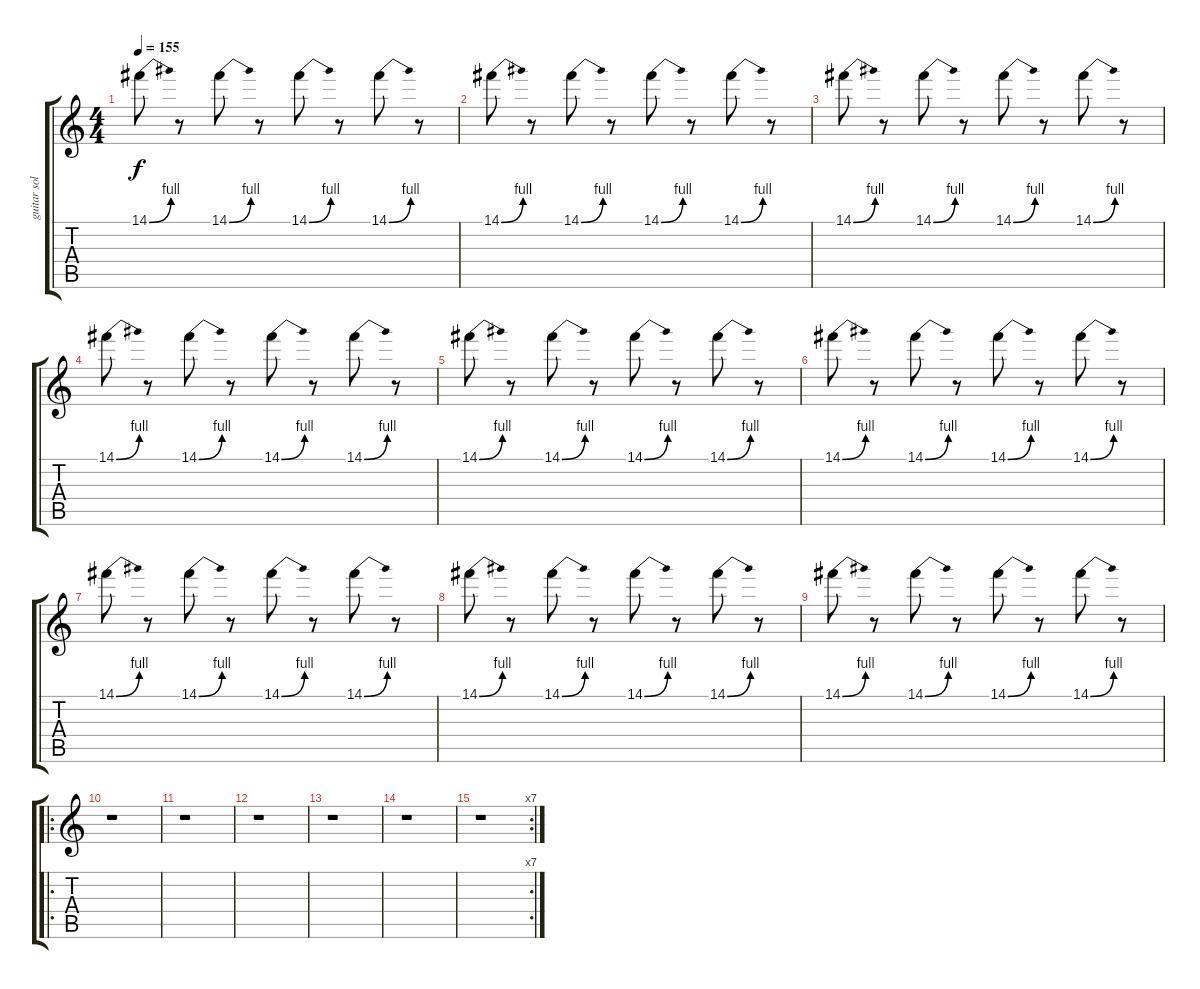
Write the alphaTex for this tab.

\track ("guitar solo" "guitar sol") {instrument distortionguitar}
\staff {score tabs}
\tuning (E4 B3 G3 D3 A2 E2) {hide}
\ts (4 4)
\tempo 155
\clef g2
\ks c
14.1{be (bend 0 0 60 4)}.8{dy f balance 16 instrument distortionguitar} r.8 14.1{be (bend 0 0 60 4)}.8{balance 16} r.8 14.1{be (bend 0 0 60 4)}.8{balance 16} r.8 14.1{be (bend 0 0 60 4)}.8{balance 16} r.8 |
14.1{be (bend 0 0 60 4)}.8{balance 16} r.8 14.1{be (bend 0 0 60 4)}.8{balance 16} r.8 14.1{be (bend 0 0 60 4)}.8{balance 16} r.8 14.1{be (bend 0 0 60 4)}.8{balance 16} r.8 |
14.1{be (bend 0 0 60 4)}.8{balance 16} r.8 14.1{be (bend 0 0 60 4)}.8{balance 16} r.8 14.1{be (bend 0 0 60 4)}.8{balance 16} r.8 14.1{be (bend 0 0 60 4)}.8{balance 16} r.8 |
14.1{be (bend 0 0 60 4)}.8{balance 16} r.8 14.1{be (bend 0 0 60 4)}.8{balance 16} r.8 14.1{be (bend 0 0 60 4)}.8{balance 16} r.8 14.1{be (bend 0 0 60 4)}.8{balance 16} r.8 |
14.1{be (bend 0 0 60 4)}.8{balance 16} r.8 14.1{be (bend 0 0 60 4)}.8{balance 16} r.8 14.1{be (bend 0 0 60 4)}.8{balance 16} r.8 14.1{be (bend 0 0 60 4)}.8{balance 16} r.8 |
14.1{be (bend 0 0 60 4)}.8{balance 16} r.8 14.1{be (bend 0 0 60 4)}.8{balance 16} r.8 14.1{be (bend 0 0 60 4)}.8{balance 16} r.8 14.1{be (bend 0 0 60 4)}.8{balance 16} r.8 |
14.1{be (bend 0 0 60 4)}.8{balance 16} r.8 14.1{be (bend 0 0 60 4)}.8{balance 16} r.8 14.1{be (bend 0 0 60 4)}.8{balance 16} r.8 14.1{be (bend 0 0 60 4)}.8{balance 16} r.8 |
14.1{be (bend 0 0 60 4)}.8{balance 16} r.8 14.1{be (bend 0 0 60 4)}.8{balance 16} r.8 14.1{be (bend 0 0 60 4)}.8{balance 16} r.8 14.1{be (bend 0 0 60 4)}.8{balance 16} r.8 |
14.1{be (bend 0 0 60 4)}.8 r.8 14.1{be (bend 0 0 60 4)}.8 r.8 14.1{be (bend 0 0 60 4)}.8 r.8 14.1{be (bend 0 0 60 4)}.8 r.8 |
\ro
r.1 |
r.1 |
r.1 |
r.1 |
r.1 |
\rc 7
r.1
